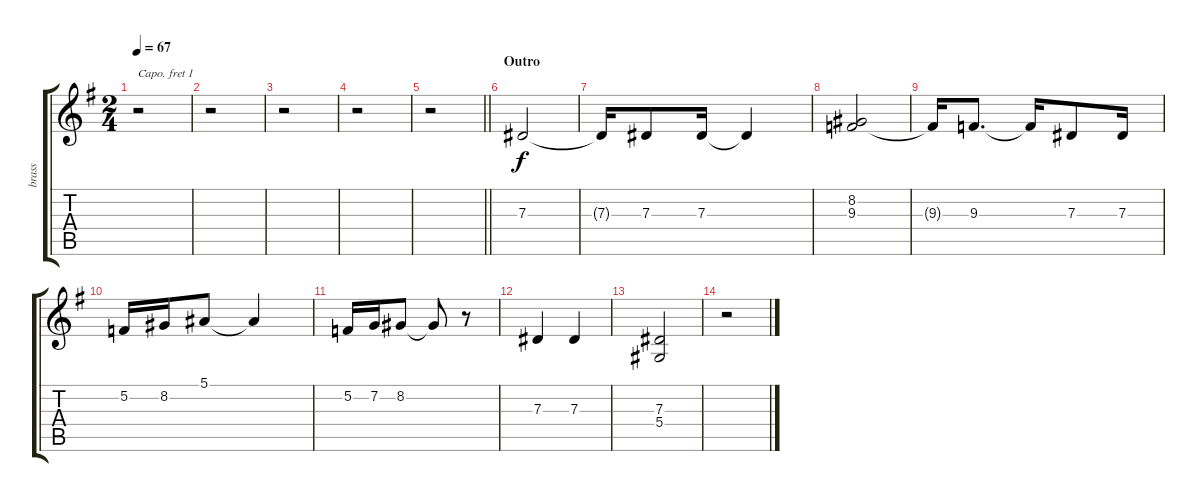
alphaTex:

\track ("brass" "brass") {instrument trombone}
\staff {score tabs}
\capo 1
\tuning (E4 B3 G3 D3 A2 E2) {hide}
\ts (2 4)
\tempo 67
\clef g2
\ks g
r.2{dy f} |
r.2 |
r.2 |
r.2 |
\barLineRight lightlight
r.2 |
\section ("" "Outro")
7.3.2 |
7.3{t}.16 7.3.8 7.3.16 7.3{t}.4 |
(8.2 9.3).2 |
9.3{t}.16 9.3.8{d} 9.3{t}.16 7.3.8 7.3.16 |
5.2.16 8.2.16 5.1.8 5.1{t}.4 |
5.2.16 7.2.16 8.2.8 8.2{t}.8 r.8 |
7.3.4 7.3.4 |
(7.3 5.4).2 |
r.2
